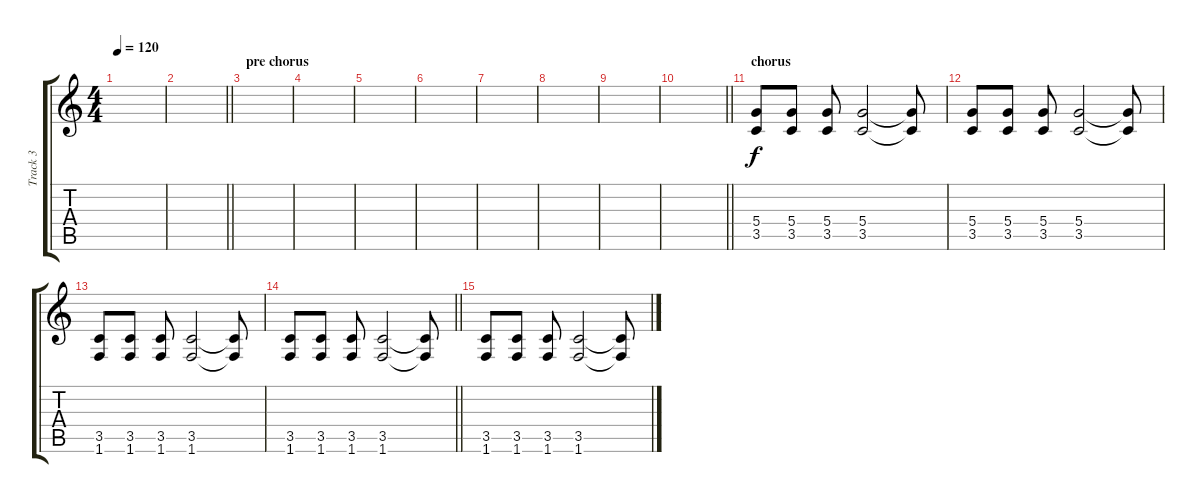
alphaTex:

\track ("Track 3" "Track 3") {instrument overdrivenguitar}
\staff {score tabs}
\tuning (E4 B3 G3 D3 A2 E2) {hide}
\ts (4 4)
\tempo 120
\clef g2
\ks c
|
\barLineRight lightlight
|
\section ("" "pre chorus")
|
|
|
|
|
|
|
\barLineRight lightlight
|
\section ("" "chorus")
(5.4 3.5).8 (5.4 3.5).8 (5.4 3.5).8 (5.4 3.5).2 (5.4{t} 3.5{t}).8 |
(5.4 3.5).8 (5.4 3.5).8 (5.4 3.5).8 (5.4 3.5).2 (5.4{t} 3.5{t}).8 |
(3.5 1.6).8 (3.5 1.6).8 (3.5 1.6).8 (3.5 1.6).2 (3.5{t} 1.6{t}).8 |
\barLineRight lightlight
(3.5 1.6).8 (3.5 1.6).8 (3.5 1.6).8 (3.5 1.6).2 (3.5{t} 1.6{t}).8 |
(3.5 1.6).8 (3.5 1.6).8 (3.5 1.6).8 (3.5 1.6).2 (3.5{t} 1.6{t}).8
